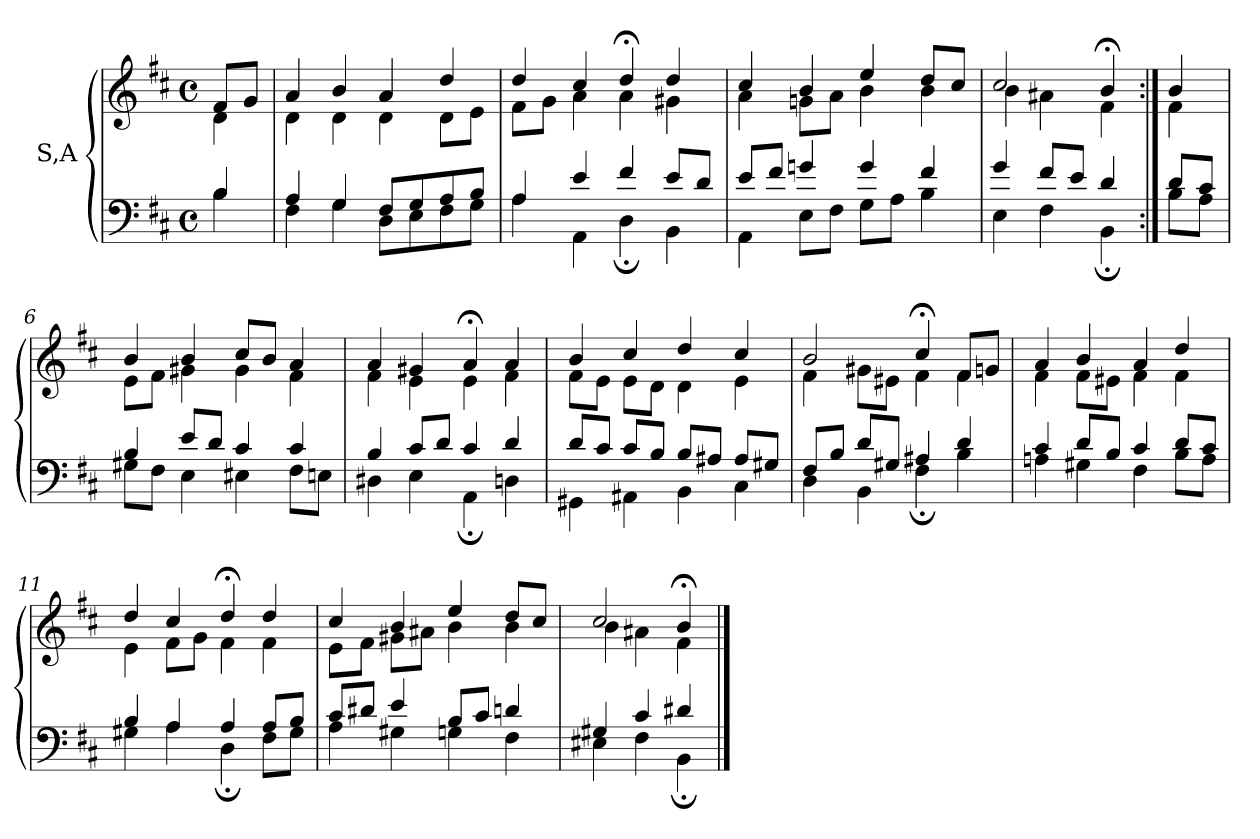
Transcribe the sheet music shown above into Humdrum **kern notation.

**kern	**kern
*part1	*part1
*staff2	*staff1
*I"S,A	*
!!LO:PB:g=z
*clefF4	*clefG2
*k[f#c#]	*k[f#c#]
*M4/4	*M4/4
*met(c)	*met(c)
=	=
*^	*^
4B	4B	8f#L	4d
.	.	8gJ	.
=1	=1	=1	=1
4A	4F#	4a	4d
4G	4G	4b	4d
8F#L	8DL	4a	4d
8G	8E	.	.
8A	8F#	4dd	8dL
8BJ	8GJ	.	8eJ
=2	=2	=2	=2
4A	4A	4dd	8f#L
.	.	.	8gJ
4e	4AA	4cc#	4a
4f#	4D;	4dd;<	4a
8eL	4BB	4dd	4g#X
8dJ	.	.	.
=3	=3	=3	=3
8eL	4AA	4cc#	4a
8f#J	.	.	.
4gn	8EL	4b	8gnL
.	8F#J	.	8aJ
4g	8GL	4ee	4b
.	8AJ	.	.
4f#	4B	8ddL	4b
.	.	8cc#J	.
=1679	=1679	=1679	=1679
4g	4E	2cc#	4b
8f#L	4F#	.	4a#X
8eJ	.	.	.
4d	4BB;	4b;<	4f#
=1680:|!	=1680:|!	=1680:|!	=1680:|!
8dL	8BL	4b	4f#
8c#J	8AJ	.	.
!!LO:LB:g=z	!!
=6	=6	=6	=6
4B	8G#XL	4b	8eL
.	8F#J	.	8f#J
8eL	4E	4b	4g#X
8dJ	.	.	.
4c#	4E#X	8cc#L	4g#
.	.	8bJ	.
4c#	8F#L	4a	4f#
.	8EnJ	.	.
=7	=7	=7	=7
4B	4D#X	4a	4f#
8c#L	4E	4g#X	4e
8dJ	.	.	.
4c#	4AA;	4a;<	4e
4d	4Dn	4a	4f#
=8	=8	=8	=8
8dL	4GG#X	4b	8f#L
8c#J	.	.	8eJ
8c#L	4AA#X	4cc#	8eL
8BJ	.	.	8dJ
8BL	4BB	4dd	4d
8A#XJ	.	.	.
8A#L	4C#	4cc#	4e
8G#XJ	.	.	.
=9	=9	=9	=9
8F#L	4D	2b	4f#
8BJ	.	.	.
8dL	4BB	.	8g#XL
8G#XJ	.	.	8e#XJ
4A#X	4F#;	4cc#;<	4f#
4d	4B	8f#L	4f#
.	.	8gnJ	.
!!LO:LB:g=z	!!
=10	=10	=10	=10
4c#	4An	4a	4f#
8dL	4G#X	4b	8f#L
8BJ	.	.	8e#XJ
4c#	4F#	4a	4f#
8dL	8BL	4dd	4f#
8c#J	8AJ	.	.
=11	=11	=11	=11
4B	4G#X	4dd	4e
4A	4A	4cc#	8f#L
.	.	.	8gJ
4A	4D;	4dd;<	4f#
8AL	8F#L	4dd	4f#
8BJ	8G#J	.	.
=12	=12	=12	=12
8c#L	4A	4cc#	8eL
8d#XJ	.	.	8f#J
4e	4G#X	4b	8g#XL
.	.	.	8a#XJ
8BL	4Gn	4ee	4b
8c#J	.	.	.
4dn	4F#	8ddL	4b
.	.	8cc#J	.
=13	=13	=13	=13
4G#X	4E#X	2cc#	4b
4c#	4F#	.	4a#X
4d#X	4BB;	4b;<	4f#
*v	*v	*	*
*	*v	*v
==	==
*-	*-
